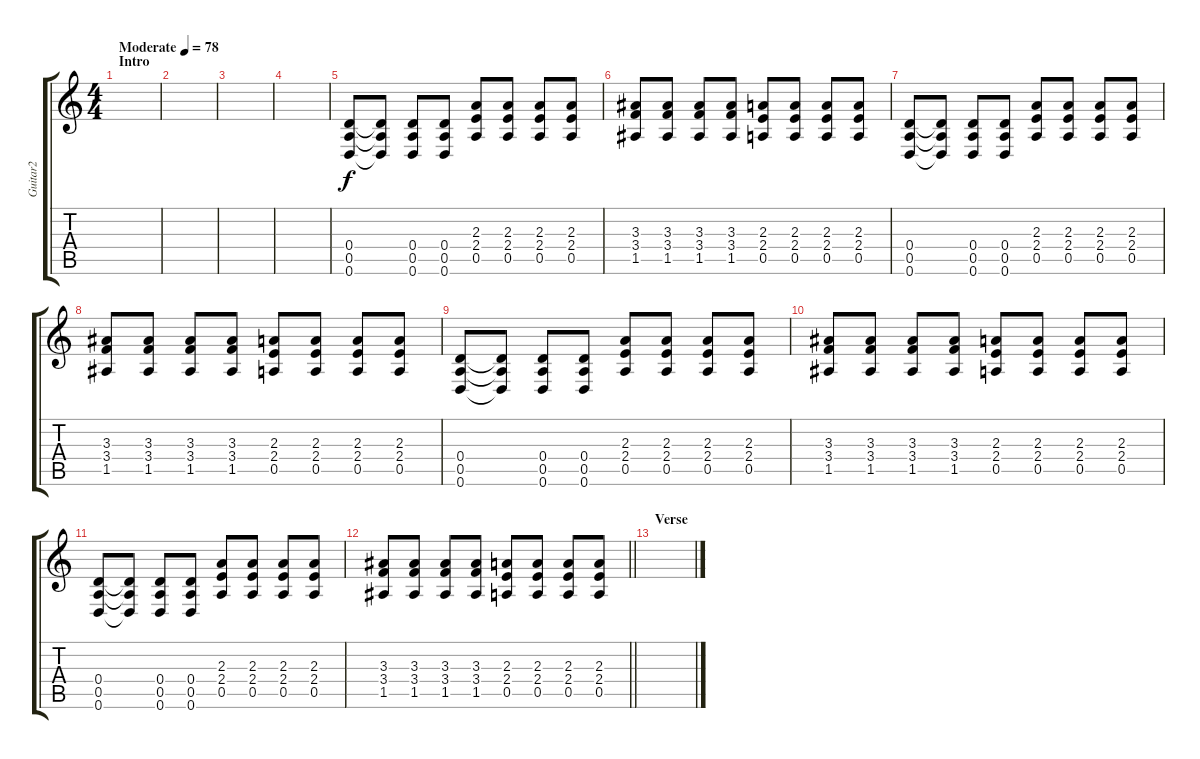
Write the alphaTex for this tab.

\track ("Guitar2" "Guitar2") {instrument distortionguitar}
\staff {score tabs}
\tuning (E4 B3 G3 D3 A2 D2) {hide}
\ts (4 4)
\section ("" "Intro")
\tempo (78 "Moderate")
\clef g2
\ks c
|
|
|
|
(0.4 0.5 0.6).8 (0.4{t} 0.5{t} 0.6{t}).8 (0.4 0.5 0.6).8 (0.4 0.5 0.6).8 (2.3 2.4 0.5).8 (2.3 2.4 0.5).8 (2.3 2.4 0.5).8 (2.3 2.4 0.5).8 |
(3.3 3.4 1.5).8 (3.3 3.4 1.5).8 (3.3 3.4 1.5).8 (3.3 3.4 1.5).8 (2.3 2.4 0.5).8 (2.3 2.4 0.5).8 (2.3 2.4 0.5).8 (2.3 2.4 0.5).8 |
(0.4 0.5 0.6).8 (0.4{t} 0.5{t} 0.6{t}).8 (0.4 0.5 0.6).8 (0.4 0.5 0.6).8 (2.3 2.4 0.5).8 (2.3 2.4 0.5).8 (2.3 2.4 0.5).8 (2.3 2.4 0.5).8 |
(3.3 3.4 1.5).8 (3.3 3.4 1.5).8 (3.3 3.4 1.5).8 (3.3 3.4 1.5).8 (2.3 2.4 0.5).8 (2.3 2.4 0.5).8 (2.3 2.4 0.5).8 (2.3 2.4 0.5).8 |
(0.4 0.5 0.6).8 (0.4{t} 0.5{t} 0.6{t}).8 (0.4 0.5 0.6).8 (0.4 0.5 0.6).8 (2.3 2.4 0.5).8 (2.3 2.4 0.5).8 (2.3 2.4 0.5).8 (2.3 2.4 0.5).8 |
(3.3 3.4 1.5).8 (3.3 3.4 1.5).8 (3.3 3.4 1.5).8 (3.3 3.4 1.5).8 (2.3 2.4 0.5).8 (2.3 2.4 0.5).8 (2.3 2.4 0.5).8 (2.3 2.4 0.5).8 |
(0.4 0.5 0.6).8 (0.4{t} 0.5{t} 0.6{t}).8 (0.4 0.5 0.6).8 (0.4 0.5 0.6).8 (2.3 2.4 0.5).8 (2.3 2.4 0.5).8 (2.3 2.4 0.5).8 (2.3 2.4 0.5).8 |
\barLineRight lightlight
(3.3 3.4 1.5).8 (3.3 3.4 1.5).8 (3.3 3.4 1.5).8 (3.3 3.4 1.5).8 (2.3 2.4 0.5).8 (2.3 2.4 0.5).8 (2.3 2.4 0.5).8 (2.3 2.4 0.5).8 |
\section ("" "Verse")
